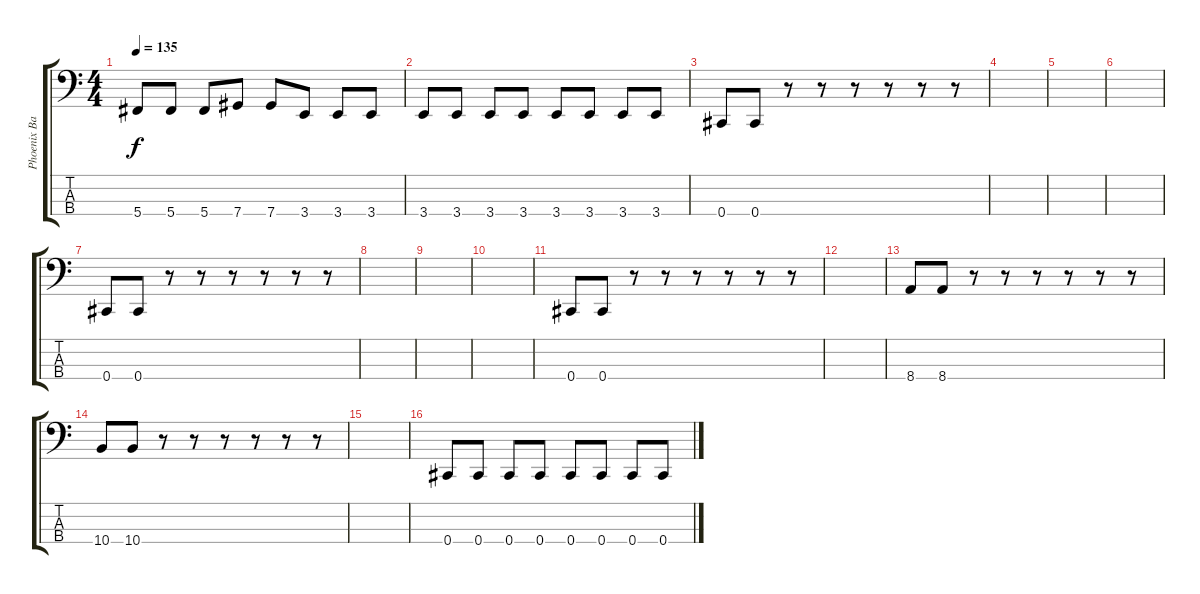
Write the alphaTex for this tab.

\track ("Phoenix Bass2" "Phoenix Ba") {instrument electricbasspick}
\staff {score tabs}
\tuning (Gb2 Db2 Ab1 Db1) {hide}
\ts (4 4)
\tempo 135
\clef f4
\ks c
5.4.8{dy f} 5.4.8 5.4.8 7.4.8 7.4.8 3.4.8 3.4.8 3.4.8 |
3.4.8 3.4.8 3.4.8 3.4.8 3.4.8 3.4.8 3.4.8 3.4.8 |
0.4.8 0.4.8 r.8 r.8 r.8 r.8 r.8 r.8 |
|
|
|
0.4.8 0.4.8 r.8 r.8 r.8 r.8 r.8 r.8 |
|
|
|
0.4.8 0.4.8 r.8 r.8 r.8 r.8 r.8 r.8 |
|
8.4.8 8.4.8 r.8 r.8 r.8 r.8 r.8 r.8 |
10.4.8 10.4.8 r.8 r.8 r.8 r.8 r.8 r.8 |
|
0.4.8 0.4.8 0.4.8 0.4.8 0.4.8 0.4.8 0.4.8 0.4.8
